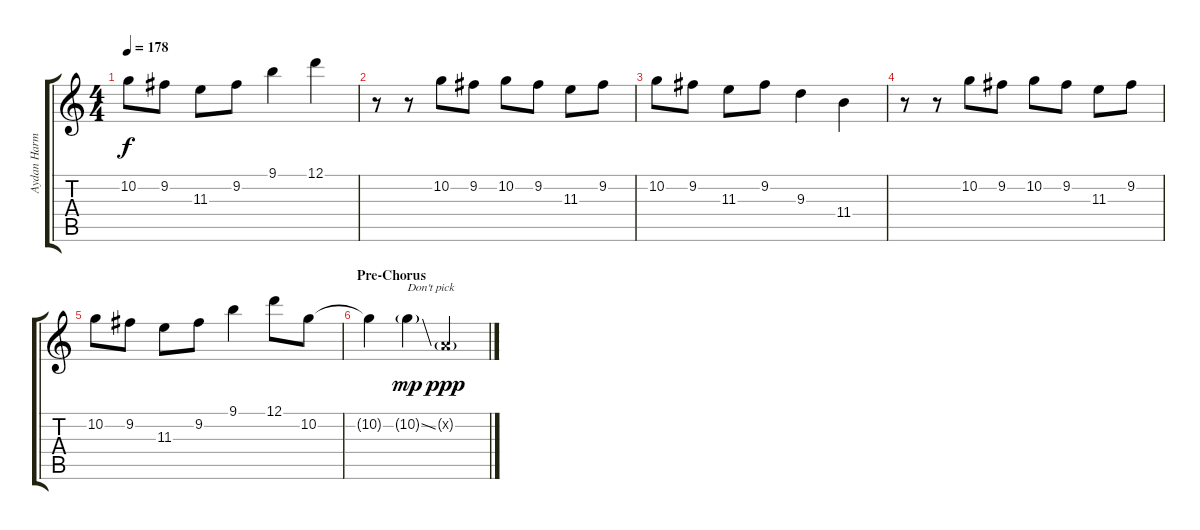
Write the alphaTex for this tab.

\track ("Aydan Harmony" "Aydan Harm") {instrument distortionguitar}
\staff {score tabs}
\tuning (D4 A3 F3 C3 G2 D2) {hide}
\ts (4 4)
\tempo 178
\clef g2
\ks c
10.2.8{dy f} 9.2.8 11.3.8 9.2.8 9.1.4 12.1.4 |
r.8{volume 8 instrument electricguitarmuted} r.8 10.2.8 9.2.8 10.2.8 9.2.8 11.3.8 9.2.8 |
10.2.8 9.2.8 11.3.8 9.2.8 9.3.4 11.4.4 |
r.8{volume 8 instrument electricguitarmuted} r.8 10.2.8 9.2.8 10.2.8 9.2.8 11.3.8 9.2.8 |
10.2.8 9.2.8 11.3.8 9.2.8 9.1.4 12.1.8 10.2.8 |
\section ("" "Pre-Chorus")
10.2{t}.4 10.2{ss g}.4{txt "Don't pick" dy mp} 0.2{g x}.2{dy ppp}
